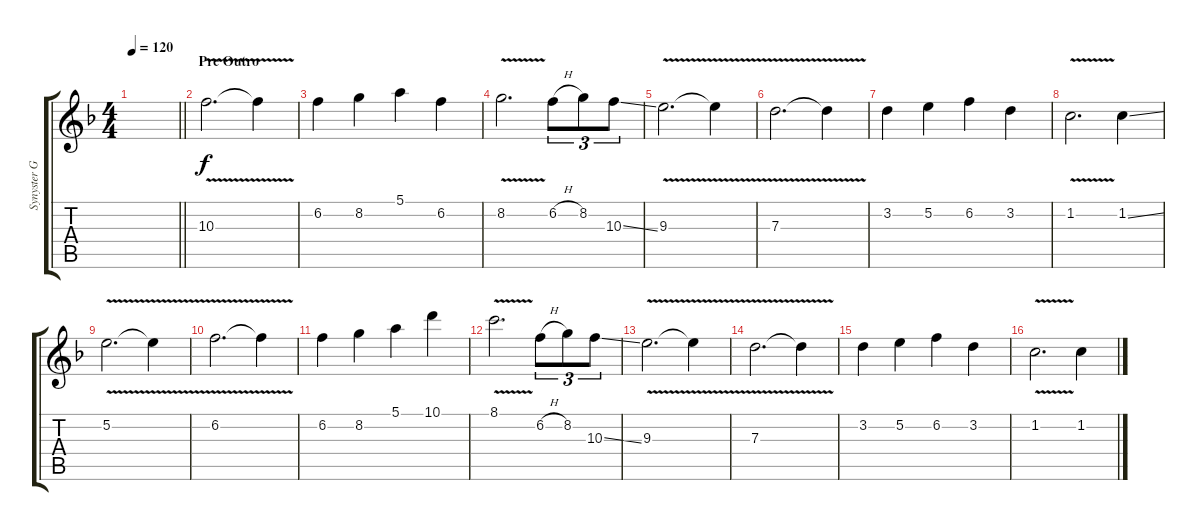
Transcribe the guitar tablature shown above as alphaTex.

\track ("Synyster Gates" "Synyster G") {instrument distortionguitar}
\staff {score tabs}
\tuning (E4 B3 G3 D3 A2 D2) {hide}
\ts (4 4)
\tempo 120
\clef g2
\barLineRight lightlight
\ks f
|
\section ("" "Pre Outro")
10.3{v}.2{d} 10.3{t}.4 |
6.2.4 8.2.4 5.1.4 6.2.4 |
8.2{v}.2{d} 6.2{h}.8{tu (3 2)} 8.2.8{tu (3 2)} 10.3{ss}.8{tu (3 2)} |
9.3{v}.2{d} 9.3{t}.4 |
7.3{v}.2{d} 7.3{t}.4 |
3.2.4 5.2.4 6.2.4 3.2.4 |
1.2{v}.2{d} 1.2{ss}.4 |
5.2{v}.2{d} 5.2{t}.4 |
6.2{v}.2{d} 6.2{t}.4 |
6.2.4 8.2.4 5.1.4 10.1.4 |
8.1{v}.2{d} 6.2{h}.8{tu (3 2)} 8.2.8{tu (3 2)} 10.3{ss}.8{tu (3 2)} |
9.3{v}.2{d} 9.3{t}.4 |
7.3{v}.2{d} 7.3{t}.4 |
3.2.4 5.2.4 6.2.4 3.2.4 |
1.2{v}.2{d} 1.2{ss}.4
